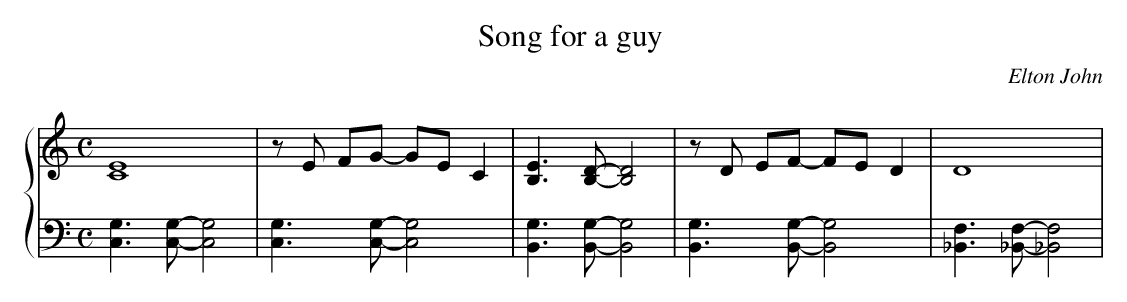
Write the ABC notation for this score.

X:1
T:Song for a guy
C:Elton John
M:C
L:1/8
%%staves {RH LH}
K:C
V:RH
[E8C8]|zE FG- GEC2|[E3B,3][D-B,-] [D4B,4]|zD EF- FED2|D8|
V:LH clef=bass middle=D,
[G,3C,3][G,-C,-] [G,4C,4]|[G,3C,3][G,-C,-] [G,4C,4]|[G,3B,,3][G,-B,,-] [G,4B,,4]|\
[G,3B,,3][G,-B,,-] [G,4B,,4]|[F,3_B,,3][F,-_B,,-] [F,4_B,,4]|
